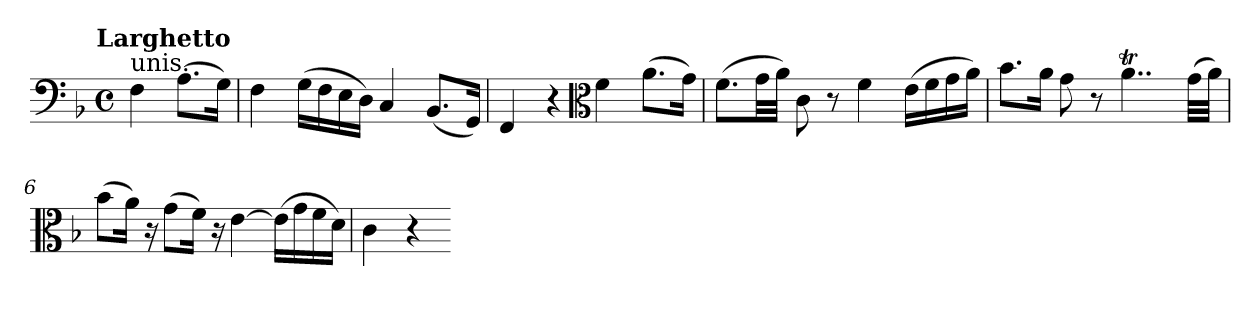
**kern
*part1
*staff1
*clefF4
*k[b-]
!!LO:TX:omd:t=Larghetto
*M4/4
*met(c)
*MM63
=1
!LO:TX:a:t=unis.
4F!
(8.A!L
16G!Jk)
=2
4F!
(16G!LL
16F!
16E!
16D!JJ)
4C!
(8.BB-!L
16GG!Jk)
=3
4FF!
4r
*clefC3
4f
(8.aL
16gJk)
=4
(8.fL
32gLL
32aJJJ)
8c
8r
4f
(16eLL
16f
16g
16aJJ)
!!LO:LB:g=z
=5
8.b-L
(16aJk
8g
8r
4..at
(32gLLL
32aJJJ)
=6
(8b-L
16aJk)
16r
(8gL
16fJk)
16r
[4e
(16eLL]
16g
16f
16dJJ)
=7
4c
4r
=-
*-
